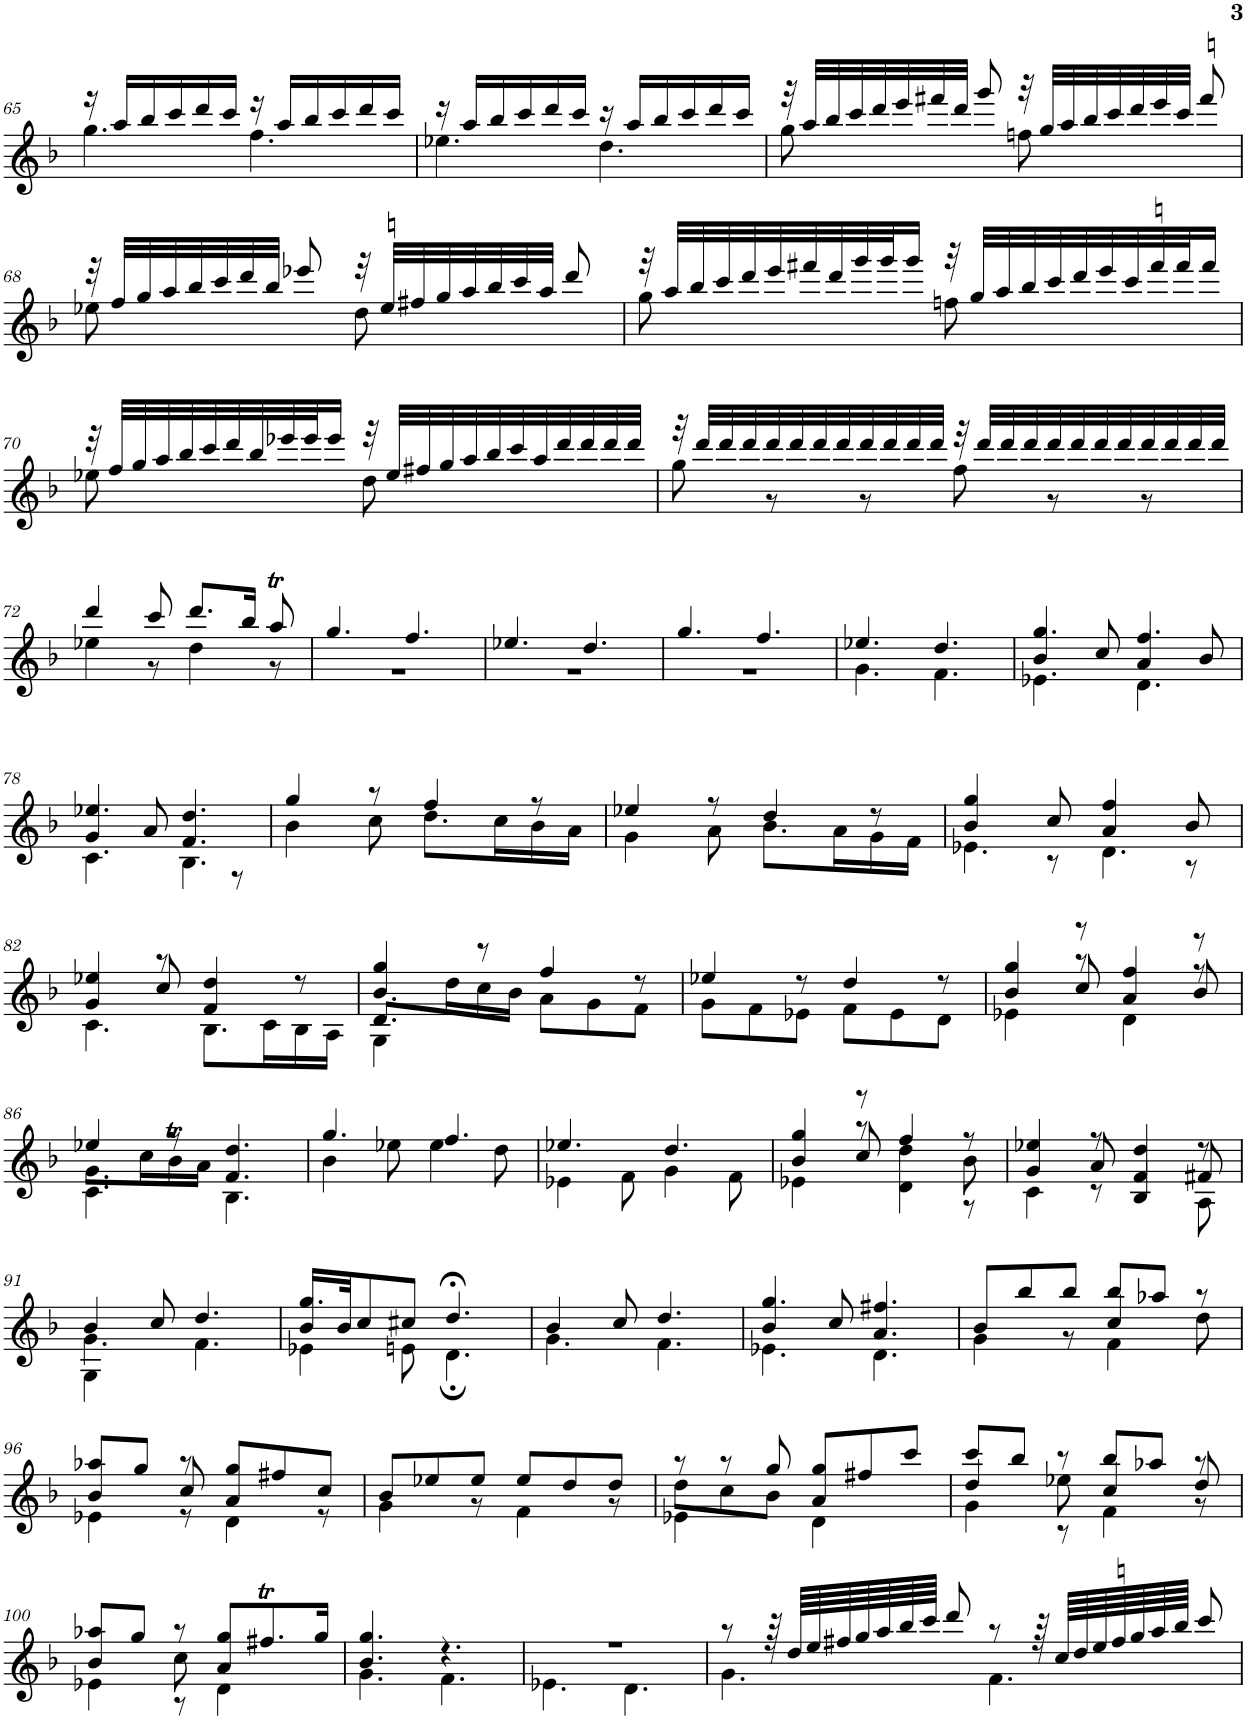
**kern
*part1
*staff1
*I"Voice
*I'Voice
!!LO:PB:g=z
*clefG2
*k[b-]
*M6/8
=65
*^
16r	4.gg\
16aa/LL	.
16bb-/	.
16ccc/	.
16ddd/	.
16ccc/JJ	.
16r	4.ff\
16aa/LL	.
16bb-/	.
16ccc/	.
16ddd/	.
16ccc/JJ	.
=66	=66
16r	4.ee-X\
16aa/LL	.
16bb-/	.
16ccc/	.
16ddd/	.
16ccc/JJ	.
16r	4.dd\
16aa/LL	.
16bb-/	.
16ccc/	.
16ddd/	.
16ccc/JJ	.
=67	=67
*	*^
32r	8gg\	4.ryy
32aa/LLL	.	.
32bb-/	.	.
32ccc/	.	.
32ddd/	2ryy	.
32eee/	.	.
32fff#X/	.	.
32ddd/JJJ	.	.
8ggg/	.	.
32r	.	8ffn\
32gg/LLL	.	.
32aa/	.	.
32bb-/	.	.
32ccc/	.	4ryy
32ddd/	.	.
32eee/	.	.
32ccc/JJJ	.	.
8fffn/	8ryy	.
!!LO:LB:g=z	!!	!!
=68	=68	=68
32r	8ee-X\	4.ryy
32ff/LLL	.	.
32gg/	.	.
32aa/	.	.
32bb-/	2ryy	.
32ccc/	.	.
32ddd/	.	.
32bb-/JJJ	.	.
8eee-X/	.	.
32r	.	8dd\
32een/LLL	.	.
32ff#X/	.	.
32gg/	.	.
32aa/	.	4ryy
32bb-/	.	.
32ccc/	.	.
32aa/JJJ	.	.
8ddd/	8ryy	.
=69	=69	=69
32r	8gg\	4.ryy
32aa/LLL	.	.
32bb-/	.	.
32ccc/	.	.
32ddd/	2ryy	.
32eee/	.	.
32fff#X/	.	.
32ddd/	.	.
32ggg/	.	.
32ggg/J	.	.
16ggg/JJ	.	.
32r	.	8ffn\
32gg/LLL	.	.
32aa/	.	.
32bb-/	.	.
32ccc/	.	4ryy
32ddd/	.	.
32eee/	.	.
32ccc/	.	.
32fffn/	8ryy	.
32fff/J	.	.
16fff/JJ	.	.
!!LO:LB:g=z	!!	!!
=70	=70	=70
32r	8ee-X\	4.ryy
32ff/LLL	.	.
32gg/	.	.
32aa/	.	.
32bb-/	2ryy	.
32ccc/	.	.
32ddd/	.	.
32bb-/	.	.
32eee-X/	.	.
32eee-/J	.	.
16eee-/JJ	.	.
32r	.	8dd\
32ee-/LLL	.	.
32ff#X/	.	.
32gg/	.	.
32aa/	.	4ryy
32bb-/	.	.
32ccc/	.	.
32aa/	.	.
32ddd/	8ryy	.
32ddd/	.	.
32ddd/	.	.
32ddd/JJJ	.	.
*	*v	*v
=71	=71
32r	8gg\
32ddd/LLL	.
32ddd/	.
32ddd/	.
32ddd/	8r
32ddd/	.
32ddd/	.
32ddd/	.
32ddd/	8r
32ddd/	.
32ddd/	.
32ddd/JJJ	.
32r	8ff\
32ddd/LLL	.
32ddd/	.
32ddd/	.
32ddd/	8r
32ddd/	.
32ddd/	.
32ddd/	.
32ddd/	8r
32ddd/	.
32ddd/	.
32ddd/JJJ	.
!!LO:LB:g=z	!!
=72	=72
4ddd/	4ee-X\
8ccc/	8r
8.ddd/L	4dd\
16bb-/Jk	.
8aa>/	8r
=73	=73
4.gg/	2.r
4.ff/	.
=74	=74
4.ee-X/	2.r
4.dd/	.
=75	=75
4.gg/	2.r
4.ff/	.
=76	=76
4.ee-X/	4.g\
4.dd/	4.f\
=77	=77
*	*^
4.gg/	4b-/	4.e-X\
.	8cc/	.
4.ff/	4a/	4.d\
.	8b-/	.
!!LO:LB:g=z	!!	!!
=78	=78	=78
4.ee-X/	4g/	4.c\
.	8a/	.
4.f/ 4.dd/	4.B-\	4ryy
.	.	8r
*	*v	*v
=79	=79
4gg/	4b-\
8r	8cc\
4ff/	8.dd\L
.	16cc\L
8r	16b-\
.	16a\JJ
=80	=80
4ee-X/	4g\
8r	8a\
4dd/	8.b-\L
.	16a\L
8r	16g\
.	16f\JJ
=81	=81
*	*^
4b-/ 4gg/	4.e-X\	4ryy
8cc/	.	8r
4a/ 4ff/	4.d\	4ryy
8b-/	.	8r
!!LO:LB:g=z	!!	!!
=82	=82	=82
4g/ 4ee-X/	4.c\	4ryy
8r	.	8cc/
4f/ 4dd/	8.B-\L	4.ryy
.	16c\L	.
8r	16B-\	.
.	16A\JJ	.
=83	=83	=83
*	*	*^
4gg/	8.d/L	4G\	4.b-/
.	16dd\L	.	.
8r	16cc\	2ryy	.
.	16b-\JJ	.	.
4ff/	8a\L	.	4.ryy
.	8g\	.	.
8r	8f\J	.	.
*	*v	*v	*v
=84	=84
4ee-X/	8g\L
.	8f\
8r	8e-X\J
4dd/	8f\L
.	8e-\
8r	8d\J
=85	=85
*	*^
4b-/ 4gg/	4e-X\	4ryy
8r	8r	8cc/
4a/ 4ff/	4d\	4ryy
8r	8r	8b-/
!!LO:LB:g=z	!!	!!
=86	=86	=86
4ee-X/	8.g\L	4.c\
.	16cc\L	.
8r	16b-T\	.
.	16a\JJ	.
4.f/ 4.dd/	4.ryy	4.B-\
*	*v	*v
=87	=87
4.gg/	4b-\
.	8ee-X\
4.ff/	4ee-\
.	8dd\
=88	=88
4.ee-X/	4e-X\
.	8f\
4.dd/	4g\
.	8f\
=89	=89
*	*^
4b-/ 4gg/	4e-X\	4ryy
8r	8r	8cc/
4ff/	4d\ 4dd\	4ryy
8r	8b-\	8r
=90	=90	=90
4g/ 4ee-X/	4c\	4ryy
8r	8a/	8r
4f/ 4dd/	4ryy	4B-/
8r	8f#X/	8A\
!!LO:LB:g=z	!!	!!
=91	=91	=91
4b-/	4.g\	4G\
8cc/	.	2ryy
4.dd/	4.f\	.
=92	=92	=92
16.gg/LL	4b-/	4e-X\
32b-/JK	.	.
8cc/	.	.
8cc#X/J	8ryy	8en\
4.dd;</	4.d;\	4.ryy
*	*v	*v
=93	=93
4b-/	4.g\
8cc/	.
4.dd/	4.f\
=94	=94
*	*^
4.gg/	4b-/	4.e-X\
.	8cc/	.
4.a/ 4.ff#X/	4.d\	4.ryy
=95	=95	=95
8b-/L	4g\	4.ryy
8bb-/	.	.
8bb-/J	8r	.
8bb-/L	4cc/	4f\
8aa-X/J	.	.
8r	8dd\	8ryy
!!LO:LB:g=z	!!	!!
=96	=96	=96
8aa-X/L	4b-/	4e-X\
8gg/J	.	.
8r	8cc/	8r
8gg/L	4a/	4d\
8ff#X/	.	.
8cc/J	8r	8ryy
*	*v	*v
=97	=97
8b-/L	4g\
8ee-X/	.
8ee-/J	8r
8ee-/L	4f\
8dd/	.
8dd/J	8r
=98	=98
*	*^
8r	8dd\L	4e-X\
8r	8cc\	.
8gg/	8b-\J	8ryy
8gg/L	4a/	4d\
8ff#X/	.	.
8ccc/J	8ryy	8ryy
=99	=99	=99
8ccc/L	4dd/	4g\
8bb-/J	.	.
8r	8ee-X\	8r
8bb-/L	4cc/	4f\
8aa-X/J	.	.
8r	8dd/	8r
!!LO:LB:g=z	!!	!!
=100	=100	=100
8aa-X/L	4b-/	4e-X\
8gg/J	.	.
8r	8cc\	8r
8gg/L	4a/	4d\
8.ff#X>/	.	.
.	8ryy	8ryy
16gg/Jk	.	.
*	*v	*v
=101	=101
4.b-/ 4.gg/	4.g\
4.r	4.f\
=102	=102
2.r	4.e-X\
.	4.d\
=103	=103
8r	4.g\
64r	.
64dd/LLLL	.
64ee/	.
64ff#X/	.
64gg/	.
64aa/	.
64bb-/	.
64ccc/JJJJ	.
8ddd/	.
8r	4.f\
64r	.
64cc/LLLL	.
64dd/	.
64ee/	.
64ffn/	.
64gg/	.
64aa/	.
64bb-/JJJJ	.
8ccc/	.
*v	*v
=
*-
